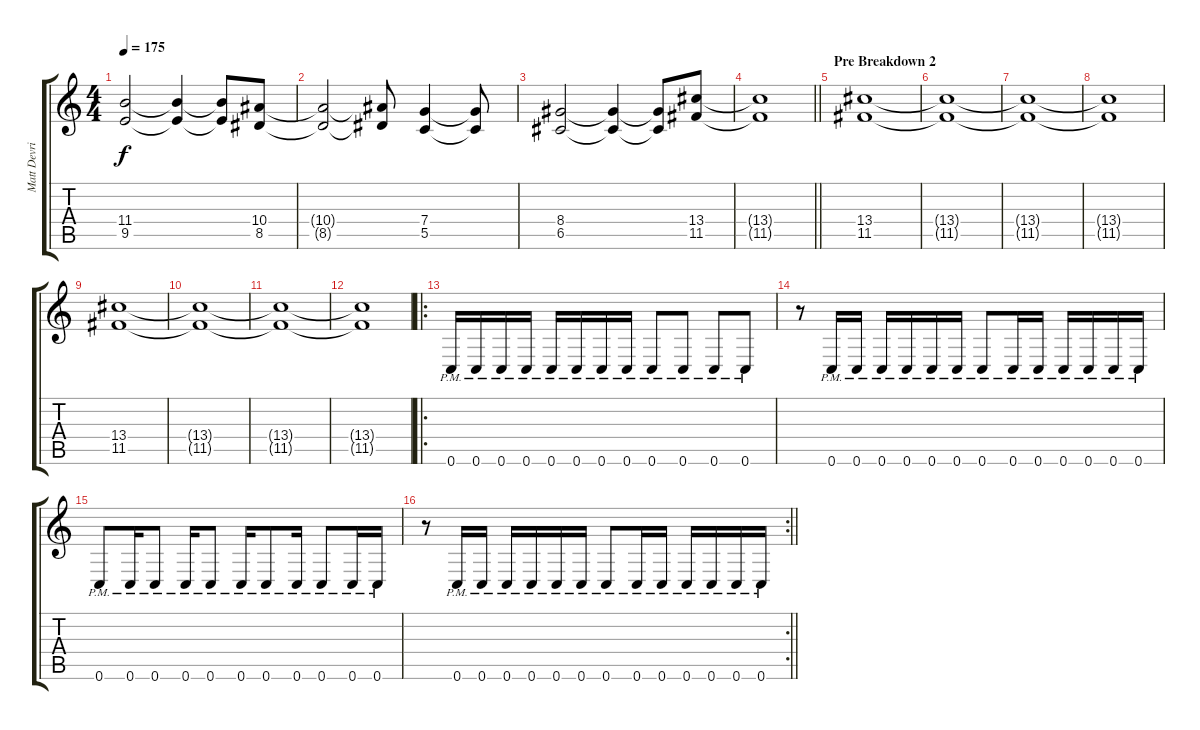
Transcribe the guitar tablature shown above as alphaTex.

\track ("Matt Devries" "Matt Devri") {instrument overdrivenguitar}
\staff {score tabs}
\tuning (D4 A3 F3 C3 G2 C2) {hide}
\ts (4 4)
\tempo 175
\clef g2
\ks c
(11.4 9.5).2{dy f} (11.4{t} 9.5{t}).4 (11.4{t} 9.5{t}).8 (10.4 8.5).8 |
(10.4{t} 8.5{t}).2 (10.4{t} 8.5{t}).8 (7.4 5.5).4 (7.4{t} 5.5{t}).8 |
(8.4 6.5).2 (8.4{t} 6.5{t}).4 (8.4{t} 6.5{t}).8 (13.4 11.5).8 |
\barLineRight lightlight
(13.4{t} 11.5{t}).1 |
\section ("" "Pre Breakdown 2")
(13.4 11.5).1 |
(13.4{t} 11.5{t}).1 |
(13.4{t} 11.5{t}).1 |
(13.4{t} 11.5{t}).1 |
(13.4 11.5).1 |
(13.4{t} 11.5{t}).1 |
(13.4{t} 11.5{t}).1 |
(13.4{t} 11.5{t}).1 |
\ro
0.6{pm}.16 0.6{pm}.16 0.6{pm}.16 0.6{pm}.16 0.6{pm}.16 0.6{pm}.16 0.6{pm}.16 0.6{pm}.16 0.6{pm}.8 0.6{pm}.8 0.6{pm}.8 0.6{pm}.8 |
r.8 0.6{pm}.16 0.6{pm}.16 0.6{pm}.16 0.6{pm}.16 0.6{pm}.16 0.6{pm}.16 0.6{pm}.8 0.6{pm}.16 0.6{pm}.16 0.6{pm}.16 0.6{pm}.16 0.6{pm}.16 0.6{pm}.16 |
0.6{pm}.8 0.6{pm}.16 0.6{pm}.8 0.6{pm}.16 0.6{pm}.8 0.6{pm}.16 0.6{pm}.8 0.6{pm}.16 0.6{pm}.8 0.6{pm}.16 0.6{pm}.16 |
\rc 2
\barLineRight lightlight
r.8 0.6{pm}.16 0.6{pm}.16 0.6{pm}.16 0.6{pm}.16 0.6{pm}.16 0.6{pm}.16 0.6{pm}.8 0.6{pm}.16 0.6{pm}.16 0.6{pm}.16 0.6{pm}.16 0.6{pm}.16 0.6{pm}.16
